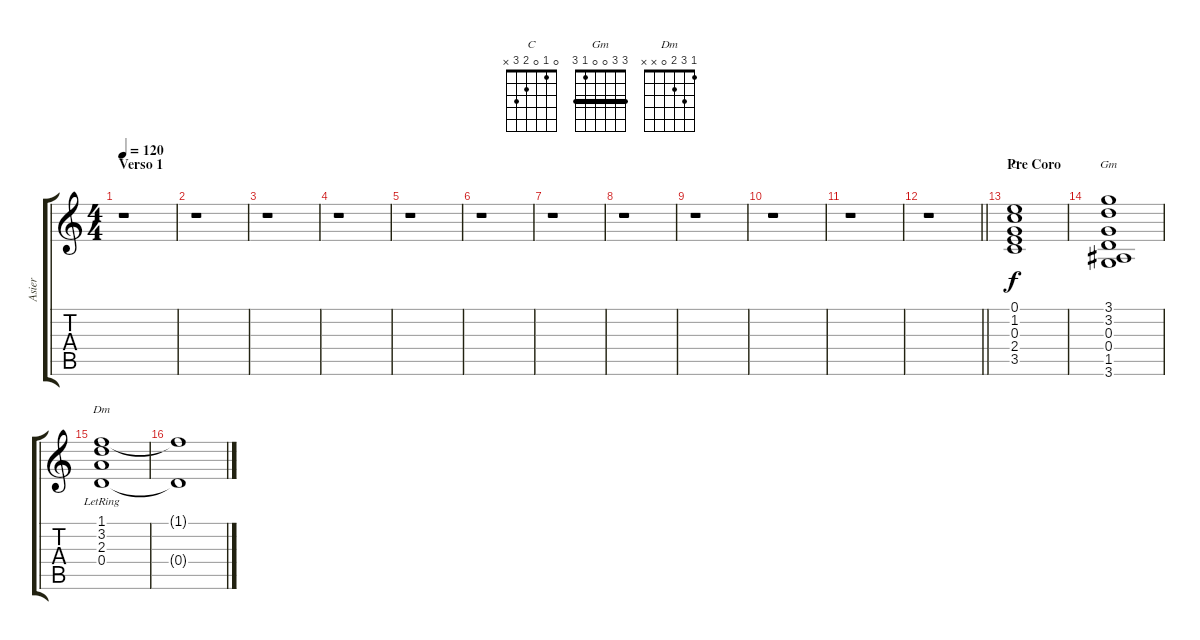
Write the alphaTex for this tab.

\track ("Asier" "Asier") {instrument overdrivenguitar}
\staff {score tabs}
\tuning (E4 B3 G3 D3 A2 E2) {hide}
\chord ("C" 0 1 0 2 3 x)
\chord ("Gm" 3 3 0 0 1 3) {barre 3}
\chord ("Dm" 1 3 2 0 x x)
\ts (4 4)
\section ("" "Verso 1")
\tempo 120
\clef g2
\ks c
r.1{dy f} |
r.1 |
r.1 |
r.1 |
r.1 |
r.1 |
r.1 |
r.1 |
r.1 |
r.1 |
r.1 |
\barLineRight lightlight
r.1 |
\section ("" "Pre Coro")
(0.1 1.2 0.3 2.4 3.5).1{ch "C"} |
(3.1 3.2 0.3 0.4 1.5 3.6).1{ch "Gm"} |
(1.1{lr} 3.2 2.3 0.4).1{ch "Dm"} |
(1.1{t} 0.4{t}).1
